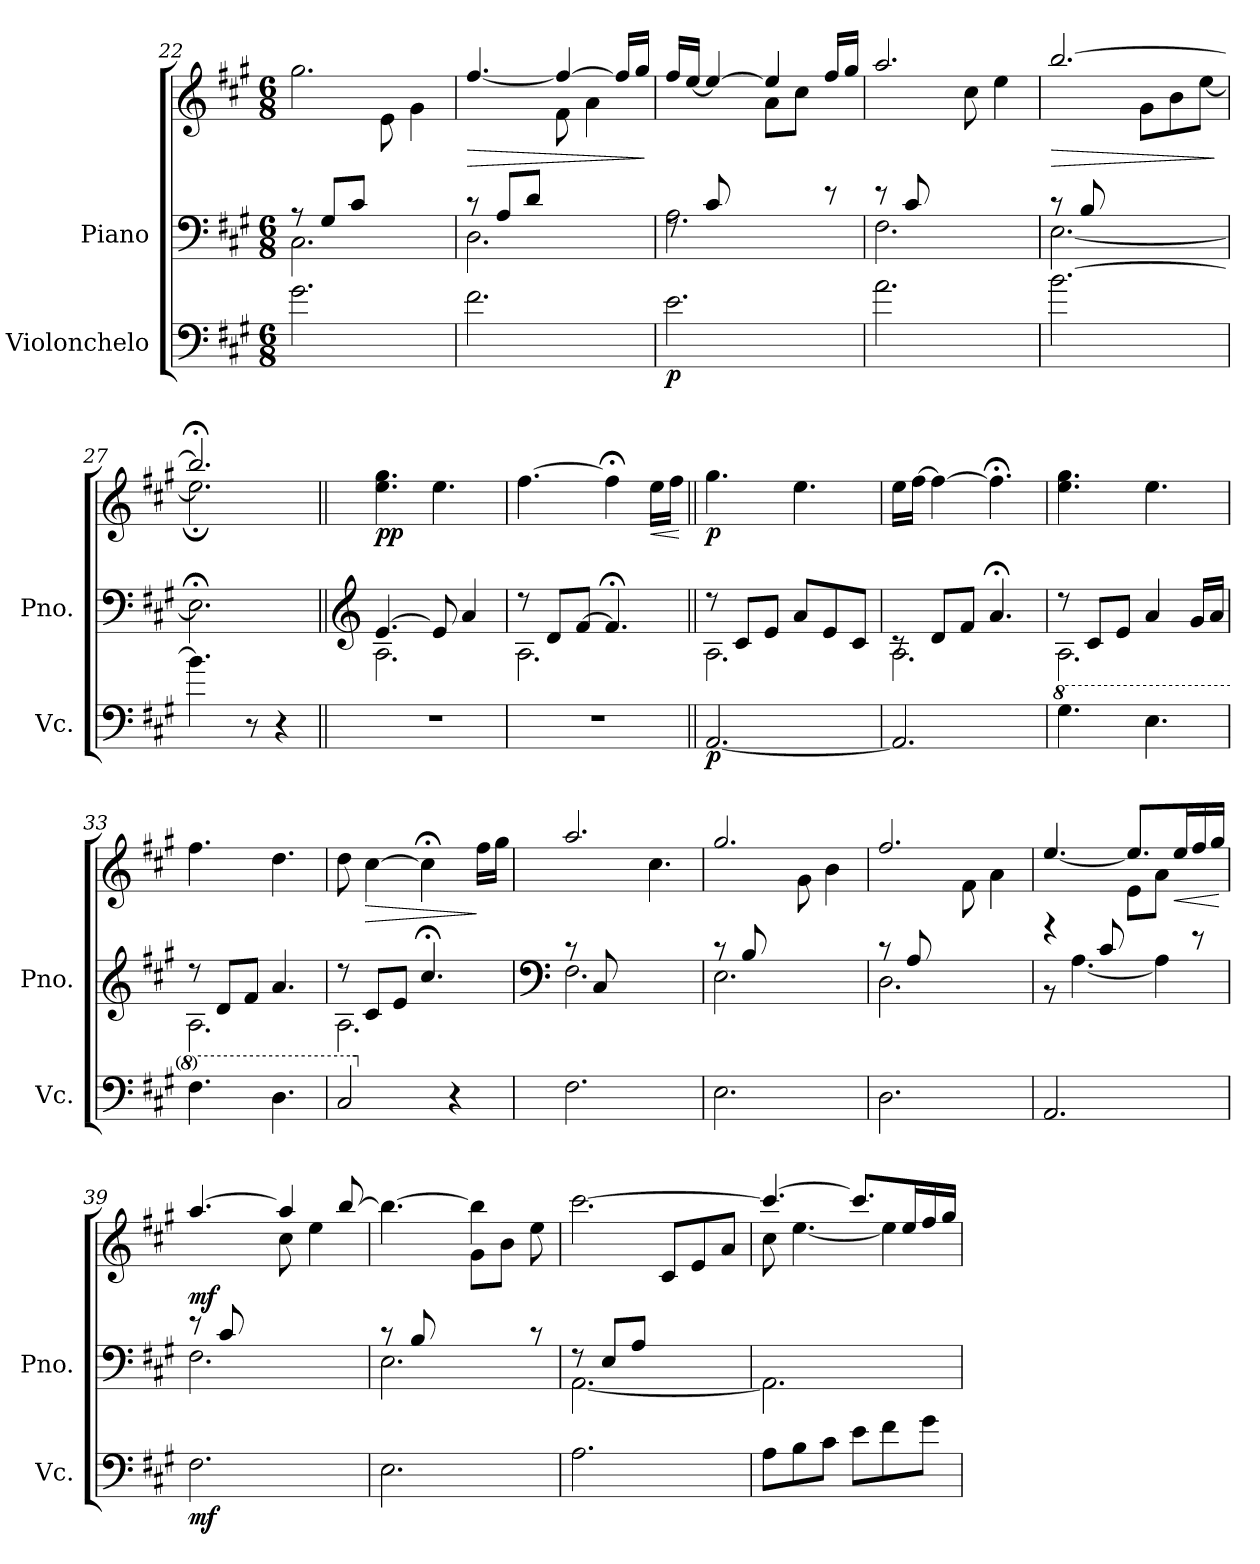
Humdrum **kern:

**kern	**dynam	**kern	**kern	**dynam
*part2	*part2	*part1	*part1	*part1
*staff3	*staff3	*staff2	*staff1	*staff1/2
*I"Violonchelo	*	*I"Piano	*	*
*I'Vc.	*	*I'Pno.	*	*
*clefF4	*	*clefF4	*clefG2	*
*k[f#c#g#]	*	*k[f#c#g#]	*k[f#c#g#]	*
*M6/8	*	*M6/8	*M6/8	*
=22	=22	=22	=22	=22
*	*	*^	*^	*
2.g#\	.	8r	2.C#\	2.gg#\	4.ryy	.
.	.	8G#/L	.	.	.	.
.	.	8c#/J	.	.	.	.
.	.	4.ryy	.	.	8e\	.
.	.	.	.	.	4g#\	.
!!LO:LB:g=z	!!
=23	=23	=23	=23	=23	=23	=23
!	!	!	!	!	!	!LO:HP:b
2.f#\	.	8r	2.D\	[4.ff#/	4.ryy	>
.	.	8A/L	.	.	.	.
.	.	8d/J	.	.	.	.
.	.	4.ryy	.	4ff#/_	8f#\	.
.	.	.	.	.	4a\	.
.	.	.	.	16ff#/LL]	.	.
.	.	.	.	16gg#/JJ	.	.
*	*	*v	*v	*	*	*
*	*	*	*v	*v	*
.	.	.	.	]
=24	=24	=24	=24	=24
*	*	*^	*^	*
!	!LO:DY:b	!	!	!	!	!
2.e\	p	8rF	2.A\	16ff#/LL	4ryy	.
.	.	.	.	[16ee/JJ	.	.
.	.	8c#/L	.	4ee/_	.	.
.	.	4.ryy	.	.	8e\J	.
.	.	.	.	4ee/]	8a\L	.
.	.	.	.	.	8cc#\J	.
.	.	8r	.	16ff#/LL	8ryy	.
.	.	.	.	16gg#/JJ	.	.
=25	=25	=25	=25	=25	=25	=25
2.a\	.	8r	2.F#\	2.aa/	4ryy	.
.	.	8c#/L	.	.	.	.
.	.	2ryy	.	.	8a\J	.
.	.	.	.	.	8cc#\	.
.	.	.	.	.	4ee\	.
=26	=26	=26	=26	=26	=26	=26
!	!	!	!	!	!	!LO:HP:b
[2.b\	.	8r	[2.E\	[2.bb/	4ryy	>
.	.	8B/L	.	.	.	.
.	.	2ryy	.	.	8e\J	.
.	.	.	.	.	8g#\L	.
.	.	.	.	.	8b\	.
.	.	.	.	.	[8ee\J	.
*	*	*v	*v	*	*	*
*	*	*	*v	*v	*
.	.	.	.	]
=27	=27	=27	=27	=27
*	*	*	*^	*
4.b\]	.	2.E;\]	2.bb;</]	2.ee;\]	.
8r	.	.	.	.	.
4r	.	.	.	.	.
*	*	*	*v	*v	*
=28||	=28||	=28||	=28||	=28||
*	*	*clefG2	*	*
*	*	*^	*	*
!	!	!	!	!	!LO:DY:b
2.r	.	[4.e/	2.A\	4.ee\ 4.gg#\	pp
.	.	8e/]	.	4.ee\	.
.	.	4a/	.	.	.
!!LO:LB:g=z
=29	=29	=29	=29	=29	=29
2.r	.	8r	2.A\	[4.ff#\	.
.	.	8d/L	.	.	.
.	.	[8f#/J	.	.	.
.	.	4.f#;</]	.	4ff#;<\]	.
!	!	!	!	!	!LO:HP:b
.	.	.	.	16ee\LL	<
.	.	.	.	16ff#\JJ	.
*	*	*v	*v	*	*
.	.	.	.	[
=30||	=30||	=30||	=30||	=30||
*	*	*^	*	*
!	!LO:DY:b	!	!	!	!LO:DY:b
[2.AA/	p	8r	2.A\	4.gg#\	p
.	.	8c#/L	.	.	.
.	.	8e/J	.	.	.
.	.	8a/L	.	4.ee\	.
.	.	8e/	.	.	.
.	.	8c#/J	.	.	.
=31	=31	=31	=31	=31	=31
2.AA/]	.	8rc	2.A\	16ee\LL	.
.	.	.	.	[16ff#\JJ	.
.	.	8d/L	.	4ff#\_	.
.	.	8f#/J	.	.	.
.	.	4.a;</	.	4.ff#;<\]	.
=32	=32	=32	=32	=32	=32
*8va	*	*	*	*	*
4.g#\	.	8r	2.A\	4.ee\ 4.gg#\	.
.	.	8c#/L	.	.	.
.	.	8e/J	.	.	.
4.e\	.	4a/	.	4.ee\	.
.	.	16g#/LL	.	.	.
.	.	16a/JJ	.	.	.
=33	=33	=33	=33	=33	=33
4.f#\	.	8r	2.A\	4.ff#\	.
.	.	8d/L	.	.	.
.	.	8f#/J	.	.	.
4.d\	.	4.a/	.	4.dd\	.
!!LO:LB:g=z
=34	=34	=34	=34	=34	=34
2c#/	.	8r	2.A\	8dd\	.
!	!	!	!	!	!LO:HP:b
.	.	8c#/L	.	[4cc#\	>
.	.	8e/J	.	.	.
.	.	4.cc#;</	.	4cc#;<\]	.
*X8va	*	*	*	*	*
4r	.	.	.	.	.
.	.	.	.	16ff#\LL	]
.	.	.	.	16gg#\JJ	.
=35	=35	=35	=35	=35	=35
*	*	*clefF4	*	*	*
*	*	*	*	*^	*
2.F#\	.	8r	2.F#\	2.aa/	4ryy	.
.	.	8C#/L	.	.	.	.
.	.	2ryy	.	.	8a\J	.
.	.	.	.	.	4.cc#\	.
=36	=36	=36	=36	=36	=36	=36
2.E\	.	8r	2.E\	2.gg#/	4ryy	.
.	.	8B/L	.	.	.	.
.	.	2ryy	.	.	8e\J	.
.	.	.	.	.	8g#\	.
.	.	.	.	.	4b\	.
=37	=37	=37	=37	=37	=37	=37
2.D\	.	8r	2.D\	2.ff#/	4ryy	.
.	.	8A/L	.	.	.	.
.	.	2ryy	.	.	8d\J	.
.	.	.	.	.	8f#\	.
.	.	.	.	.	4a\	.
=38	=38	=38	=38	=38	=38	=38
2.AA/	.	4r	8r	[4.ee/	4.ryy	.
.	.	.	[4.A\	.	.	.
.	.	8c#/	.	.	.	.
.	.	4ryy	.	8.ee/L]	8e\L	.
.	.	.	4A\]	.	8a\J	.
!	!	!	!	!	!	!LO:HP:b
.	.	.	.	16ee/L	.	<
.	.	8r	.	16ff#/	8ryy	.
.	.	.	.	16gg#/JJ	.	.
*	*	*v	*v	*	*	*
*	*	*	*v	*v	*
.	.	.	.	[
!!LO:PB:g=z
=39	=39	=39	=39	=39
*	*	*^	*^	*
!	!LO:DY:b	!	!	!	!	!LO:DY:b
2.F#\	mf	8r	2.F#\	[4.aa/	4ryy	mf
.	.	8c#/L	.	.	.	.
.	.	2ryy	.	.	8a\J	.
.	.	.	.	4aa/]	8cc#\	.
.	.	.	.	.	4ee\	.
.	.	.	.	[8bb/	.	.
=40	=40	=40	=40	=40	=40	=40
2.E\	.	8r	2.E\	4.bb\_	4ryy	.
.	.	8B/L	.	.	.	.
.	.	4.ryy	.	.	8e\J	.
.	.	.	.	4bb\]	8g#\L	.
.	.	.	.	.	8b\J	.
.	.	8r	.	8ee\	8ryy	.
=41	=41	=41	=41	=41	=41	=41
2.A\	.	8r	[2.AA\	[2.ccc#\	4.ryy	.
.	.	8E/L	.	.	.	.
.	.	8A/J	.	.	.	.
.	.	4.ryy	.	.	8c#/L	.
.	.	.	.	.	8e/	.
.	.	.	.	.	8a/J	.
*	*	*v	*v	*	*	*
=42	=42	=42	=42	=42	=42
8A\L	.	2.AA\]	4.ccc#/_	8cc#\	.
8B\	.	.	.	[4.ee\	.
8c#\J	.	.	.	.	.
8e\L	.	.	8.ccc#/L]	.	.
8f#\	.	.	.	4ee\]	.
.	.	.	16ee/L	.	.
8g#\J	.	.	16ff#/	.	.
.	.	.	16gg#/JJ	.	.
*	*	*	*v	*v	*
=	=	=	=	=
*-	*-	*-	*-	*-
